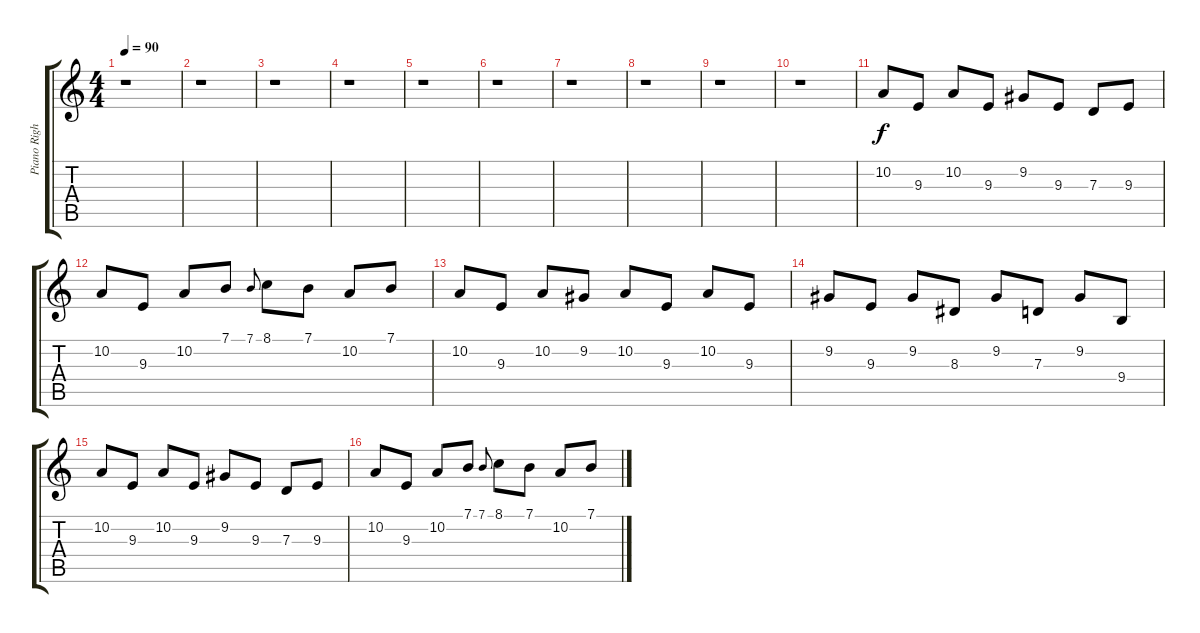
\track ("Piano Right Hand" "Piano Righ") {instrument acousticgrandpiano}
\staff {score tabs}
\tuning (E4 B3 G3 D3 A2 E2) {hide}
\ts (4 4)
\tempo 90
\clef g2
\ks c
r.1{dy f} |
r.1 |
r.1 |
r.1 |
r.1 |
r.1 |
r.1 |
r.1 |
r.1 |
r.1 |
10.2.8 9.3.8 10.2.8 9.3.8 9.2.8 9.3.8 7.3.8 9.3.8 |
10.2.8 9.3.8 10.2.8 7.1.8 7.1.8{gr onbeat} 8.1.8 7.1.8 10.2.8 7.1.8 |
10.2.8 9.3.8 10.2.8 9.2.8 10.2.8 9.3.8 10.2.8 9.3.8 |
9.2.8 9.3.8 9.2.8 8.3.8 9.2.8 7.3.8 9.2.8 9.4.8 |
10.2.8 9.3.8 10.2.8 9.3.8 9.2.8 9.3.8 7.3.8 9.3.8 |
10.2.8 9.3.8 10.2.8 7.1.8 7.1.8{gr onbeat} 8.1.8 7.1.8 10.2.8 7.1.8
